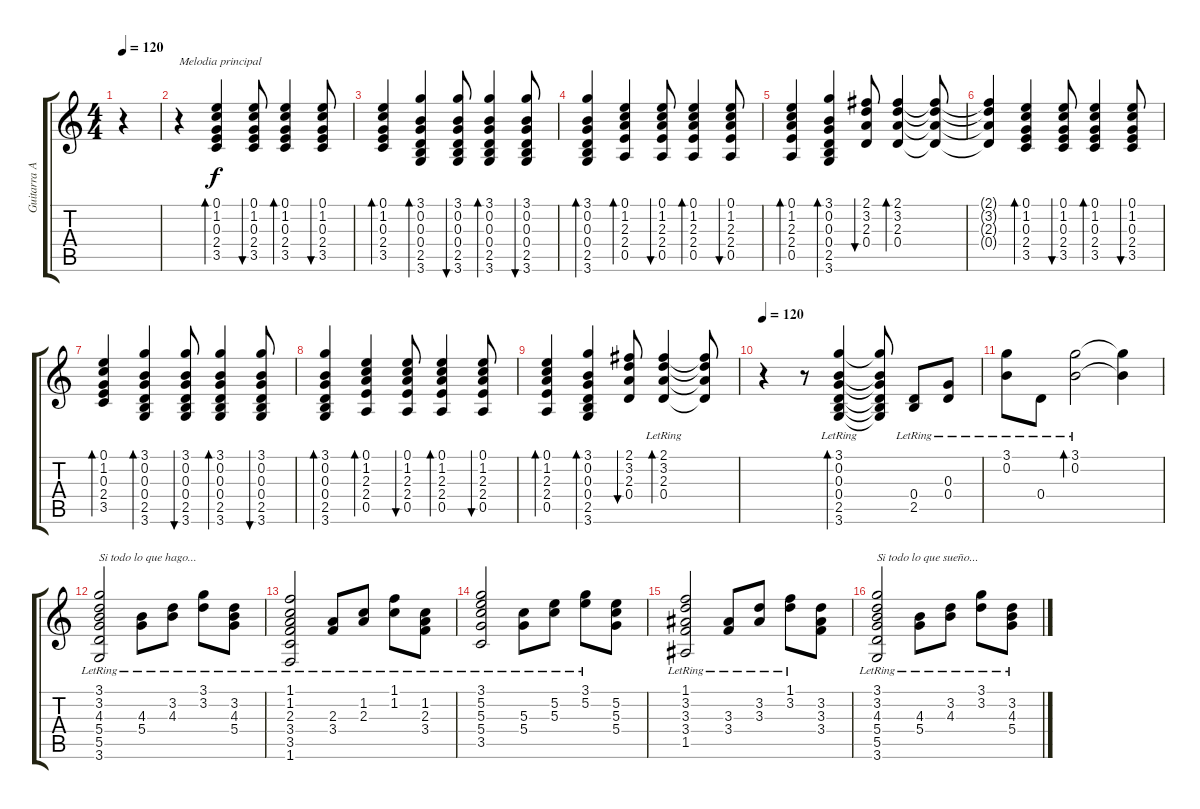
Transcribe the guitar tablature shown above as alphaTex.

\track ("Guitarra Acústica" "Guitarra A") {instrument acousticguitarsteel}
\staff {score tabs}
\tuning (E4 B3 G3 D3 A2 E2) {hide}
\ts (4 4)
\tempo 120
\clef g2
\ks c
r.4{dy f instrument acousticguitarsteel} |
r.4{txt "Melodia principal"} (0.1 1.2 0.3 2.4 3.5).4{bd 60} (0.1 1.2 0.3 2.4 3.5).8{bu 60} (0.1 1.2 0.3 2.4 3.5).4{bd 60} (0.1 1.2 0.3 2.4 3.5).8{bu 60} |
(0.1 1.2 0.3 2.4 3.5).4{bd 60} (3.1 0.2 0.3 0.4 2.5 3.6).4{bd 60} (3.1 0.2 0.3 0.4 2.5 3.6).8{bu 60} (3.1 0.2 0.3 0.4 2.5 3.6).4{bd 60} (3.1 0.2 0.3 0.4 2.5 3.6).8{bu 60} |
(3.1 0.2 0.3 0.4 2.5 3.6).4{bd 60} (0.1 1.2 2.3 2.4 0.5).4{bd 60} (0.1 1.2 2.3 2.4 0.5).8{bu 60} (0.1 1.2 2.3 2.4 0.5).4{bd 60} (0.1 1.2 2.3 2.4 0.5).8{bu 60} |
(0.1 1.2 2.3 2.4 0.5).4{bd 60} (3.1 0.2 0.3 0.4 2.5 3.6).4{bd 60} (2.1 3.2 2.3 0.4).8{bu 60} (2.1 3.2 2.3 0.4).4{bd 60} (2.1{t} 3.2{t} 2.3{t} 0.4{t}).8 |
(2.1{t} 3.2{t} 2.3{t} 0.4{t}).4 (0.1 1.2 0.3 2.4 3.5).4{bd 60} (0.1 1.2 0.3 2.4 3.5).8{bu 60} (0.1 1.2 0.3 2.4 3.5).4{bd 60} (0.1 1.2 0.3 2.4 3.5).8{bu 60} |
(0.1 1.2 0.3 2.4 3.5).4{bd 60} (3.1 0.2 0.3 0.4 2.5 3.6).4{bd 60} (3.1 0.2 0.3 0.4 2.5 3.6).8{bu 60} (3.1 0.2 0.3 0.4 2.5 3.6).4{bd 60} (3.1 0.2 0.3 0.4 2.5 3.6).8{bu 60} |
(3.1 0.2 0.3 0.4 2.5 3.6).4{bd 60} (0.1 1.2 2.3 2.4 0.5).4{bd 60} (0.1 1.2 2.3 2.4 0.5).8{bu 60} (0.1 1.2 2.3 2.4 0.5).4{bd 60} (0.1 1.2 2.3 2.4 0.5).8{bu 60} |
(0.1 1.2 2.3 2.4 0.5).4{bd 60} (3.1 0.2 0.3 0.4 2.5 3.6).4{bd 60} (2.1 3.2 2.3 0.4).8{bu 60} (2.1{lr} 3.2{lr} 2.3{lr} 0.4{lr}).4{bd 60} (2.1{t} 3.2{t} 2.3{t} 0.4{t}).8 |
\tempo 120
r.4 r.8 (3.1{lr} 0.2{lr} 0.3{lr} 0.4 2.5{lr} 3.6{lr}).4{bd 240} (3.1{t} 0.2{t} 0.3{t} 0.4{t} 2.5{t} 3.6{t}).8 (0.4{lr} 2.5{lr}).8 (0.3{lr} 0.4{lr}).8 |
(3.1{lr} 0.2{lr}).8 0.4{lr}.8 (3.1{lr} 0.2{lr}).2{bd 240} (3.1{t} 0.2{t}).4 |
(3.1{lr} 3.2{lr} 4.3 5.4 5.5{lr} 3.6{lr}).2{txt "Si todo lo que hago..." volume 6} (4.3 5.4{lr}).8 (3.2 4.3{lr}).8 (3.1{lr} 3.2).8 (3.2{lr} 4.3{lr} 5.4{lr}).8 |
(1.1{lr} 1.2{lr} 2.3{lr} 3.4{lr} 3.5{lr} 1.6{lr}).2 (2.3{lr} 3.4{lr}).8 (1.2{lr} 2.3{lr}).8 (1.1{lr} 1.2{lr}).8 (1.2{lr} 2.3{lr} 3.4{lr}).8 |
(3.1{lr} 5.2{lr} 5.3{lr} 5.4{lr} 3.5{lr}).2 (5.3 5.4{lr}).8 (5.2 5.3{lr}).8 (3.1{lr} 5.2).8 (5.2 5.3 5.4).8 |
(1.1{lr} 3.2{lr} 3.3{lr} 3.4{lr} 1.5{lr}).2 (3.3 3.4{lr}).8 (3.2 3.3{lr}).8 (1.1{lr} 3.2).8 (3.2 3.3 3.4).8 |
(3.1{lr} 3.2{lr} 4.3 5.4 5.5{lr} 3.6{lr}).2{txt "Si todo lo que sueño..." volume 6} (4.3 5.4{lr}).8 (3.2 4.3{lr}).8 (3.1{lr} 3.2).8 (3.2{lr} 4.3{lr} 5.4{lr}).8
